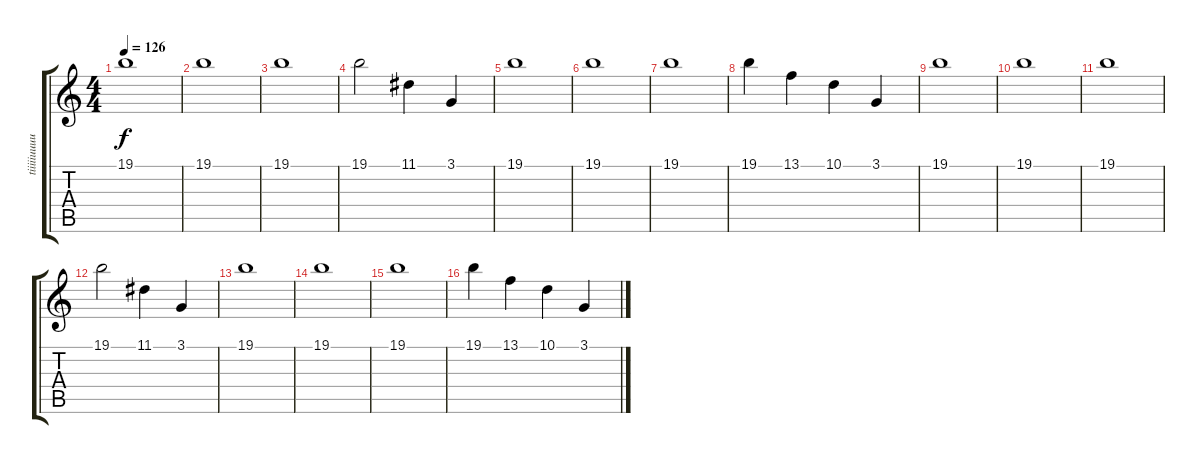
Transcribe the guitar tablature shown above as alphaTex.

\track ("tiiiiiuuuuuu" "tiiiiiuuuu") {instrument synthdrum}
\staff {score tabs}
\tuning (E4 B3 G3 D3 A2 E2) {hide}
\ts (4 4)
\tempo 126
\clef g2
\ks c
19.1.1{dy f} |
19.1.1 |
19.1.1 |
19.1.2 11.1.4 3.1.4 |
19.1.1 |
19.1.1 |
19.1.1 |
19.1.4 13.1.4 10.1.4 3.1.4 |
19.1.1 |
19.1.1 |
19.1.1 |
19.1.2 11.1.4 3.1.4 |
19.1.1 |
19.1.1 |
19.1.1 |
19.1.4 13.1.4 10.1.4 3.1.4
